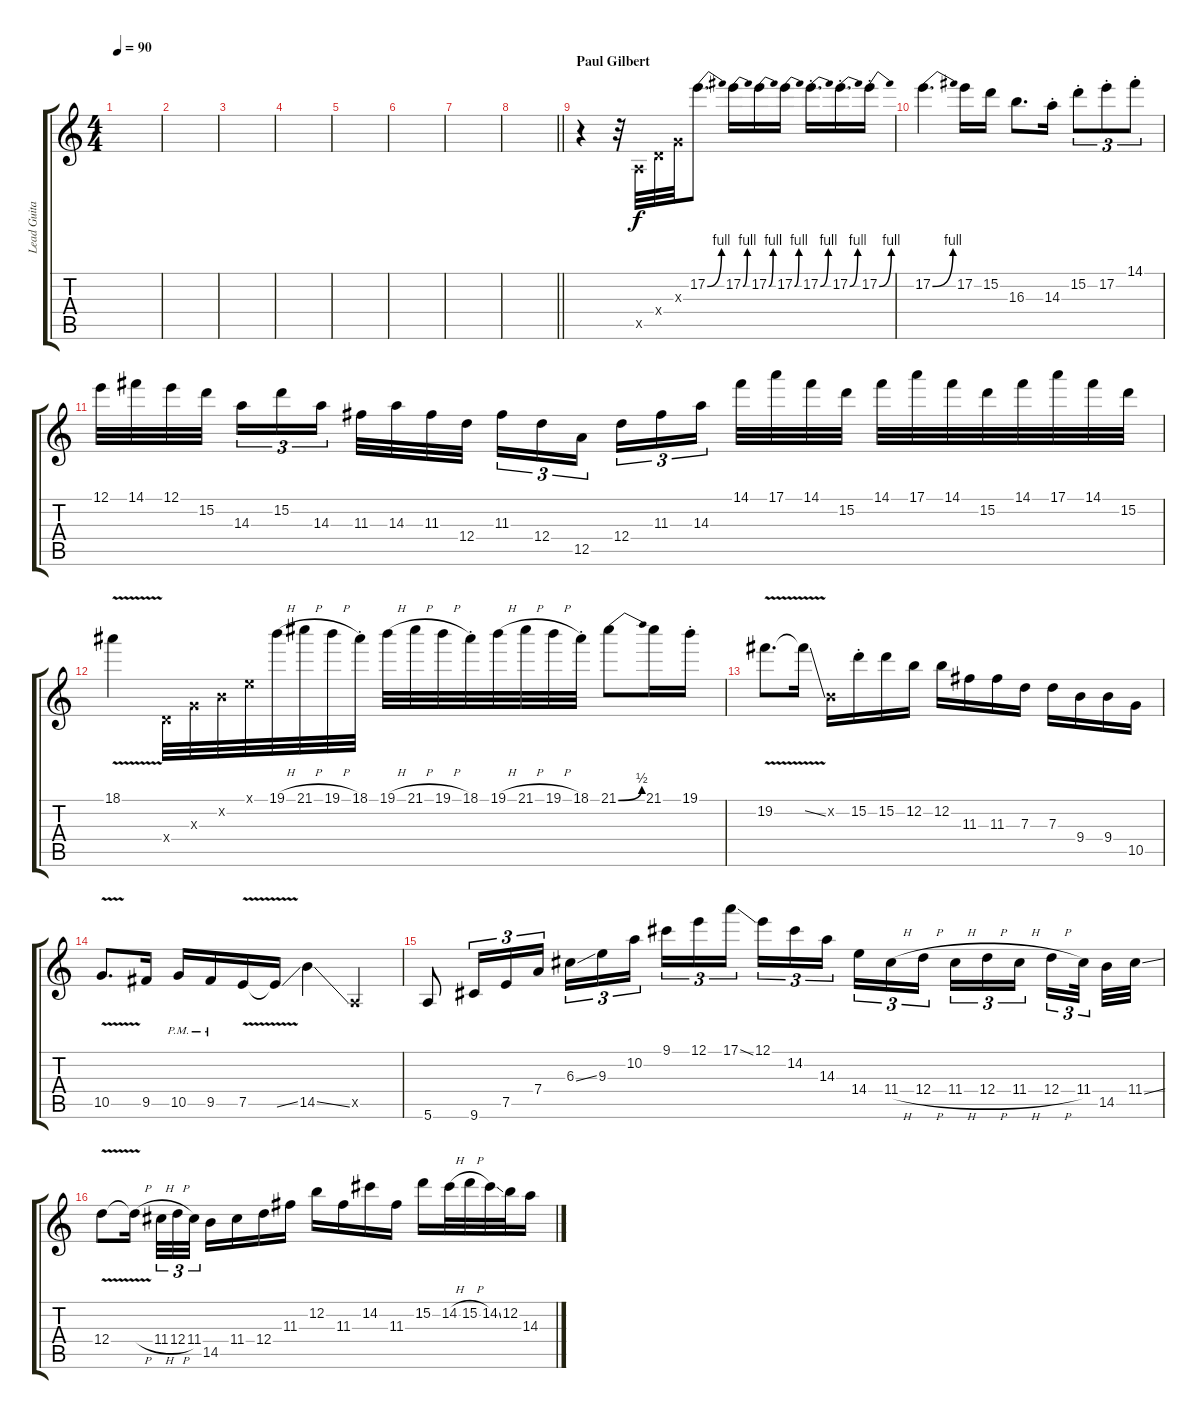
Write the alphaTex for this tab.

\track ("Lead Guitar 1" "Lead Guita") {instrument distortionguitar}
\staff {score tabs}
\tuning (E4 B3 G3 D3 A2 E2) {hide}
\ts (4 4)
\tempo 90
\clef g2
\ks c
|
|
|
|
|
|
|
\barLineRight lightlight
|
\section ("" "Paul Gilbert")
r.4 r.32 0.5{x}.32 0.4{x}.32 0.3{x}.32 17.2{be (bend 0 0 60 4)}.8{d} 17.2{be (bend 0 0 60 4)}.16 17.2{be (bend 0 0 60 4)}.16 17.2{be (bend 0 0 60 4)}.16 17.2{be (bend 0 0 60 4) st}.16{d} 17.2{be (bend 0 0 60 4) st}.16{d} 17.2{be (bend 0 0 60 4) st}.16 |
17.2{be (bend 0 0 60 4)}.4{d} 17.2.16 15.2.16 16.3.8{d} 14.3{st}.16 15.2{st}.8{tu (3 2)} 17.2{st}.8{tu (3 2)} 14.1{st}.8{tu (3 2)} |
12.1.32 14.1.32 12.1.32 15.2.32{beam splitsecondary} 14.3.16{tu (3 2)} 15.2.16{tu (3 2)} 14.3.16{tu (3 2)} 11.3.32 14.3.32 11.3.32 12.4.32{beam splitsecondary} 11.3.16{tu (3 2)} 12.4.16{tu (3 2)} 12.5.16{tu (3 2)} 12.4.16{tu (3 2)} 11.3.16{tu (3 2)} 14.3.16{tu (3 2) beam splitsecondary} 14.1.32 17.1.32 14.1.32 15.2.32 14.1.32 17.1.32 14.1.32 15.2.32 14.1.32 17.1.32 14.1.32 15.2.32 |
18.1{v}.4 0.4{x}.32 0.3{x}.32 0.2{x}.32 0.1{x}.32 19.1{h}.32 21.1{h}.32 19.1{h}.32 18.1{st}.32 19.1{h}.32 21.1{h}.32 19.1{h}.32 18.1{st}.32 19.1{h}.32 21.1{h}.32 19.1{h}.32 18.1{st}.32 21.1{be (bend 0 0 60 2)}.8 21.1.16 19.1{st}.16 |
19.2{v}.8{d} 19.2{ss t}.16 0.2{x}.16 15.2{st}.16 15.2.16 12.2.16 12.2.16 11.3.16 11.3.16 7.3.16 7.3.16 9.4.16 9.4.16 10.5.16 |
10.5{v}.8{d} 9.5.16 10.5{pm}.16 9.5{pm}.16 7.5{v}.16 7.5{ss t}.16 14.5{ss}.4 0.5{x}.4 |
5.6.8 9.6.16{tu (3 2)} 7.5.16{tu (3 2)} 7.4.16{tu (3 2)} 6.3{ss}.16{tu (3 2)} 9.3.16{tu (3 2)} 10.2.16{tu (3 2) beam splitsecondary} 9.1.16{tu (3 2)} 12.1.16{tu (3 2)} 17.1{ss}.16{tu (3 2)} 12.1.16{tu (3 2)} 14.2.16{tu (3 2)} 14.3.16{tu (3 2) beam splitsecondary} 14.4.16{tu (3 2)} 11.4{h}.16{tu (3 2)} 12.4{h}.16{tu (3 2)} 11.4{h}.16{tu (3 2)} 12.4{h}.16{tu (3 2)} 11.4{h}.16{tu (3 2) beam splitsecondary} 12.4{h}.16{tu (3 2)} 11.4.32{tu (3 2) beam splitsecondary} 14.5.32 11.4{ss}.32 |
12.4{v}.8 12.4{h t}.16{beam splitsecondary} 11.4{h}.32{tu (3 2)} 12.4{h}.32{tu (3 2)} 11.4.32{tu (3 2)} 14.5.16 11.4.16 12.4.16 11.3.16 12.2.16 11.3.16 14.2.16 11.3.16 15.2.16 14.2{h}.32 15.2{h}.32 14.2{ss}.32 12.2.32 14.3.16
